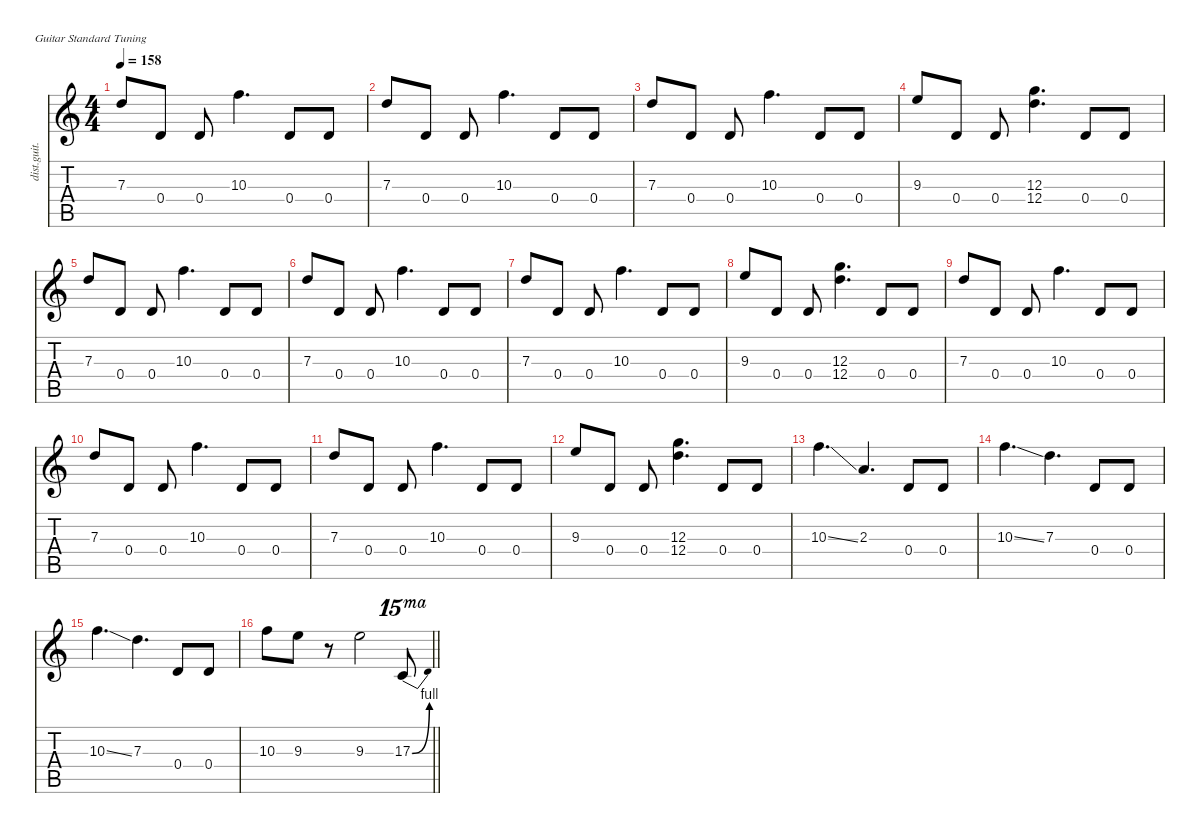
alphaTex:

\defaultSystemsLayout 4
\hideDynamics
\bracketExtendMode nobrackets
\otherSystemsTrackNameOrientation horizontal
\track ("Guitar 2" "dist.guit.") {defaultSystemsLayout 4 instrument distortionguitar}
\staff {score tabs}
\tuning (E4 B3 G3 D3 A2 E2)
\ts (4 4)
\tempo 158
\clef g2
\ks c
7.3.8{dy f beam Up} 0.4.8{beam Up} 0.4.8{beam Up} 10.3.4{d beam Down} 0.4.8{beam Up} 0.4.8{beam Up} |
7.3.8{beam Up} 0.4.8{beam Up} 0.4.8{beam Up} 10.3.4{d beam Down} 0.4.8{beam Up} 0.4.8{beam Up} |
7.3.8{beam Up} 0.4.8{beam Up} 0.4.8{beam Up} 10.3.4{d beam Down} 0.4.8{beam Up} 0.4.8{beam Up} |
9.3.8{beam Up} 0.4.8{beam Up} 0.4.8{beam Up} (12.3 12.4).4{d beam Down} 0.4.8{beam Up} 0.4.8{beam Up} |
7.3.8{beam Up} 0.4.8{beam Up} 0.4.8{beam Up} 10.3.4{d beam Down} 0.4.8{beam Up} 0.4.8{beam Up} |
7.3.8{beam Up} 0.4.8{beam Up} 0.4.8{beam Up} 10.3.4{d beam Down} 0.4.8{beam Up} 0.4.8{beam Up} |
7.3.8{beam Up} 0.4.8{beam Up} 0.4.8{beam Up} 10.3.4{d beam Down} 0.4.8{beam Up} 0.4.8{beam Up} |
9.3.8{beam Up} 0.4.8{beam Up} 0.4.8{beam Up} (12.3 12.4).4{d beam Down} 0.4.8{beam Up} 0.4.8{beam Up} |
7.3.8{beam Up} 0.4.8{beam Up} 0.4.8{beam Up} 10.3.4{d beam Down} 0.4.8{beam Up} 0.4.8{beam Up} |
7.3.8{beam Up} 0.4.8{beam Up} 0.4.8{beam Up} 10.3.4{d beam Down} 0.4.8{beam Up} 0.4.8{beam Up} |
7.3.8{beam Up} 0.4.8{beam Up} 0.4.8{beam Up} 10.3.4{d beam Down} 0.4.8{beam Up} 0.4.8{beam Up} |
9.3.8{beam Up} 0.4.8{beam Up} 0.4.8{beam Up} (12.3 12.4).4{d beam Down} 0.4.8{beam Up} 0.4.8{beam Up} |
10.3{ss}.4{d beam Down} 2.3.4{d beam Up} 0.4.8{beam Up} 0.4.8{beam Up} |
10.3{ss}.4{d beam Down} 7.3.4{d beam Down} 0.4.8{beam Up} 0.4.8{beam Up} |
10.3{ss}.4{d beam Down} 7.3.4{d beam Down} 0.4.8{beam Up} 0.4.8{beam Up} |
\barLineRight lightlight
10.3.8{beam Down} 9.3.8{beam Down} r.8{beam Down} 9.3.2{beam Down} 17.3{be (bend 0 0 60 4)}.8{ot 15ma dy fff beam Up}
